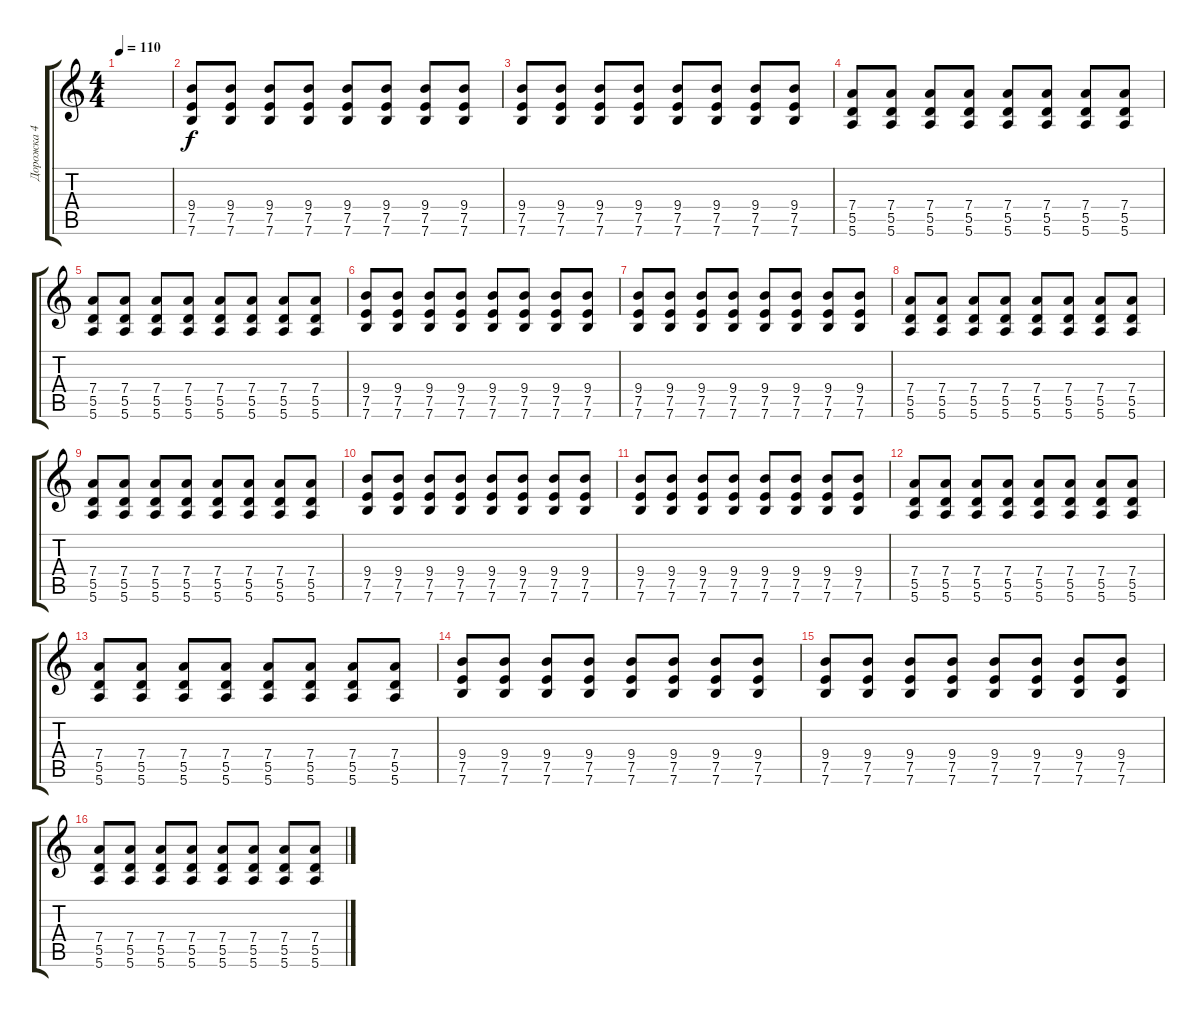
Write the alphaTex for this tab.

\track ("Дорожка 4" "Дорожка 4") {instrument overdrivenguitar}
\staff {score tabs}
\tuning (E4 B3 G3 D3 A2 E2) {hide}
\ts (4 4)
\tempo 110
\clef g2
\ks c
|
(9.4 7.5 7.6).8 (9.4 7.5 7.6).8 (9.4 7.5 7.6).8 (9.4 7.5 7.6).8 (9.4 7.5 7.6).8 (9.4 7.5 7.6).8 (9.4 7.5 7.6).8 (9.4 7.5 7.6).8 |
(9.4 7.5 7.6).8 (9.4 7.5 7.6).8 (9.4 7.5 7.6).8 (9.4 7.5 7.6).8 (9.4 7.5 7.6).8 (9.4 7.5 7.6).8 (9.4 7.5 7.6).8 (9.4 7.5 7.6).8 |
(7.4 5.5 5.6).8 (7.4 5.5 5.6).8 (7.4 5.5 5.6).8 (7.4 5.5 5.6).8 (7.4 5.5 5.6).8 (7.4 5.5 5.6).8 (7.4 5.5 5.6).8 (7.4 5.5 5.6).8 |
(7.4 5.5 5.6).8 (7.4 5.5 5.6).8 (7.4 5.5 5.6).8 (7.4 5.5 5.6).8 (7.4 5.5 5.6).8 (7.4 5.5 5.6).8 (7.4 5.5 5.6).8 (7.4 5.5 5.6).8 |
(9.4 7.5 7.6).8 (9.4 7.5 7.6).8 (9.4 7.5 7.6).8 (9.4 7.5 7.6).8 (9.4 7.5 7.6).8 (9.4 7.5 7.6).8 (9.4 7.5 7.6).8 (9.4 7.5 7.6).8 |
(9.4 7.5 7.6).8 (9.4 7.5 7.6).8 (9.4 7.5 7.6).8 (9.4 7.5 7.6).8 (9.4 7.5 7.6).8 (9.4 7.5 7.6).8 (9.4 7.5 7.6).8 (9.4 7.5 7.6).8 |
(7.4 5.5 5.6).8 (7.4 5.5 5.6).8 (7.4 5.5 5.6).8 (7.4 5.5 5.6).8 (7.4 5.5 5.6).8 (7.4 5.5 5.6).8 (7.4 5.5 5.6).8 (7.4 5.5 5.6).8 |
(7.4 5.5 5.6).8 (7.4 5.5 5.6).8 (7.4 5.5 5.6).8 (7.4 5.5 5.6).8 (7.4 5.5 5.6).8 (7.4 5.5 5.6).8 (7.4 5.5 5.6).8 (7.4 5.5 5.6).8 |
(9.4 7.5 7.6).8 (9.4 7.5 7.6).8 (9.4 7.5 7.6).8 (9.4 7.5 7.6).8 (9.4 7.5 7.6).8 (9.4 7.5 7.6).8 (9.4 7.5 7.6).8 (9.4 7.5 7.6).8 |
(9.4 7.5 7.6).8 (9.4 7.5 7.6).8 (9.4 7.5 7.6).8 (9.4 7.5 7.6).8 (9.4 7.5 7.6).8 (9.4 7.5 7.6).8 (9.4 7.5 7.6).8 (9.4 7.5 7.6).8 |
(7.4 5.5 5.6).8 (7.4 5.5 5.6).8 (7.4 5.5 5.6).8 (7.4 5.5 5.6).8 (7.4 5.5 5.6).8 (7.4 5.5 5.6).8 (7.4 5.5 5.6).8 (7.4 5.5 5.6).8 |
(7.4 5.5 5.6).8 (7.4 5.5 5.6).8 (7.4 5.5 5.6).8 (7.4 5.5 5.6).8 (7.4 5.5 5.6).8 (7.4 5.5 5.6).8 (7.4 5.5 5.6).8 (7.4 5.5 5.6).8 |
(9.4 7.5 7.6).8 (9.4 7.5 7.6).8 (9.4 7.5 7.6).8 (9.4 7.5 7.6).8 (9.4 7.5 7.6).8 (9.4 7.5 7.6).8 (9.4 7.5 7.6).8 (9.4 7.5 7.6).8 |
(9.4 7.5 7.6).8 (9.4 7.5 7.6).8 (9.4 7.5 7.6).8 (9.4 7.5 7.6).8 (9.4 7.5 7.6).8 (9.4 7.5 7.6).8 (9.4 7.5 7.6).8 (9.4 7.5 7.6).8 |
(7.4 5.5 5.6).8 (7.4 5.5 5.6).8 (7.4 5.5 5.6).8 (7.4 5.5 5.6).8 (7.4 5.5 5.6).8 (7.4 5.5 5.6).8 (7.4 5.5 5.6).8 (7.4 5.5 5.6).8
